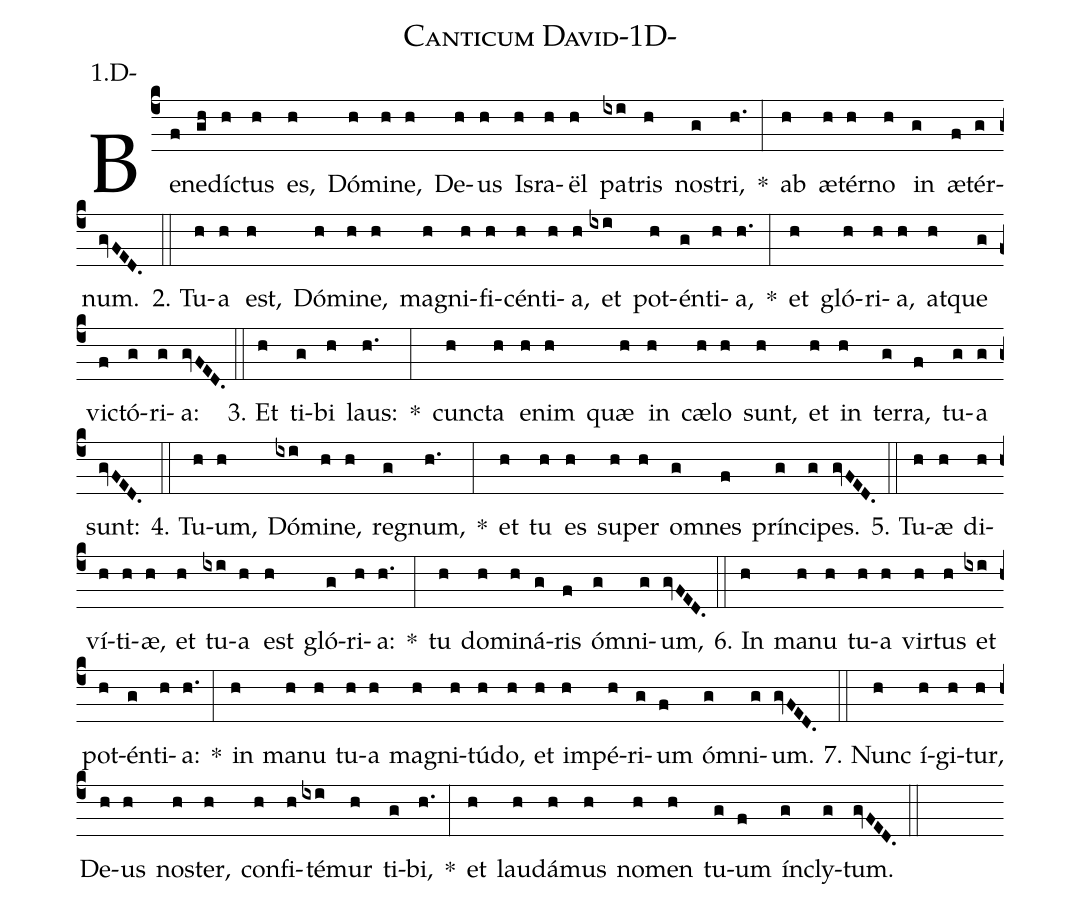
name: Canticum David-1D-;
annotation: 1.D-;
%%
(c4)Be(f)ne(gh)díc(h)tus(h) es,(h) Dó(h)mi(h)ne,(h) De(h)us(h) Is(h)ra(h)ël(h) pa(ixi)tris(h) nos(g)tri,(h.) *(:) ab(h) æ(h)tér(h)no(h) in(g) æ(f)tér(g)num.(gvFED.) (::)
2. Tu(h)a(h) est,(h) Dó(h)mi(h)ne,(h) ma(h)gni(h)fi(h)cén(h)ti(h)a,(h) et(ixi) pot(h)én(g)ti(h)a,(h.) *(:) et(h) gló(h)ri(h)a,(h) at(h)que(g) vic(f)tó(g)ri(g)a:(gvFED.) (::)
3. Et(h) ti(g)bi(h) laus:(h.) *(:) cunc(h)ta(h) e(h)nim(h) quæ(h) in(h) cæ(h)lo(h) sunt,(h) et(h) in(h) ter(g)ra,(f) tu(g)a(g) sunt:(gvFED.) (::)
4. Tu(h)um,(h) Dó(ixi)mi(h)ne,(h) re(g)gnum,(h.) *(:) et(h) tu(h) es(h) su(h)per(h) om(g)nes(f) prín(g)ci(g)pes.(gvFED.) (::)
5. Tu(h)æ(h) di(h)ví(h)ti(h)æ,(h) et(h) tu(ixi)a(h) est(h) gló(g)ri(h)a:(h.) *(:) tu(h) do(h)mi(h)ná(g)ris(f) óm(g)ni(g)um,(gvFED.) (::)
6. In(h) ma(h)nu(h) tu(h)a(h) vir(h)tus(h) et(ixi) pot(h)én(g)ti(h)a:(h.) *(:) in(h) ma(h)nu(h) tu(h)a(h) ma(h)gni(h)tú(h)do,(h) et(h) im(h)pé(h)ri(g)um(f) óm(g)ni(g)um.(gvFED.) (::)
7. Nunc(h) í(h)gi(h)tur,(h) De(h)us(h) nos(h)ter,(h) con(h)fi(h)té(ixi)mur(h) ti(g)bi,(h.) *(:) et(h) lau(h)dá(h)mus(h) no(h)men(h) tu(g)um(f) ín(g)cly(g)tum.(gvFED.) (::)
